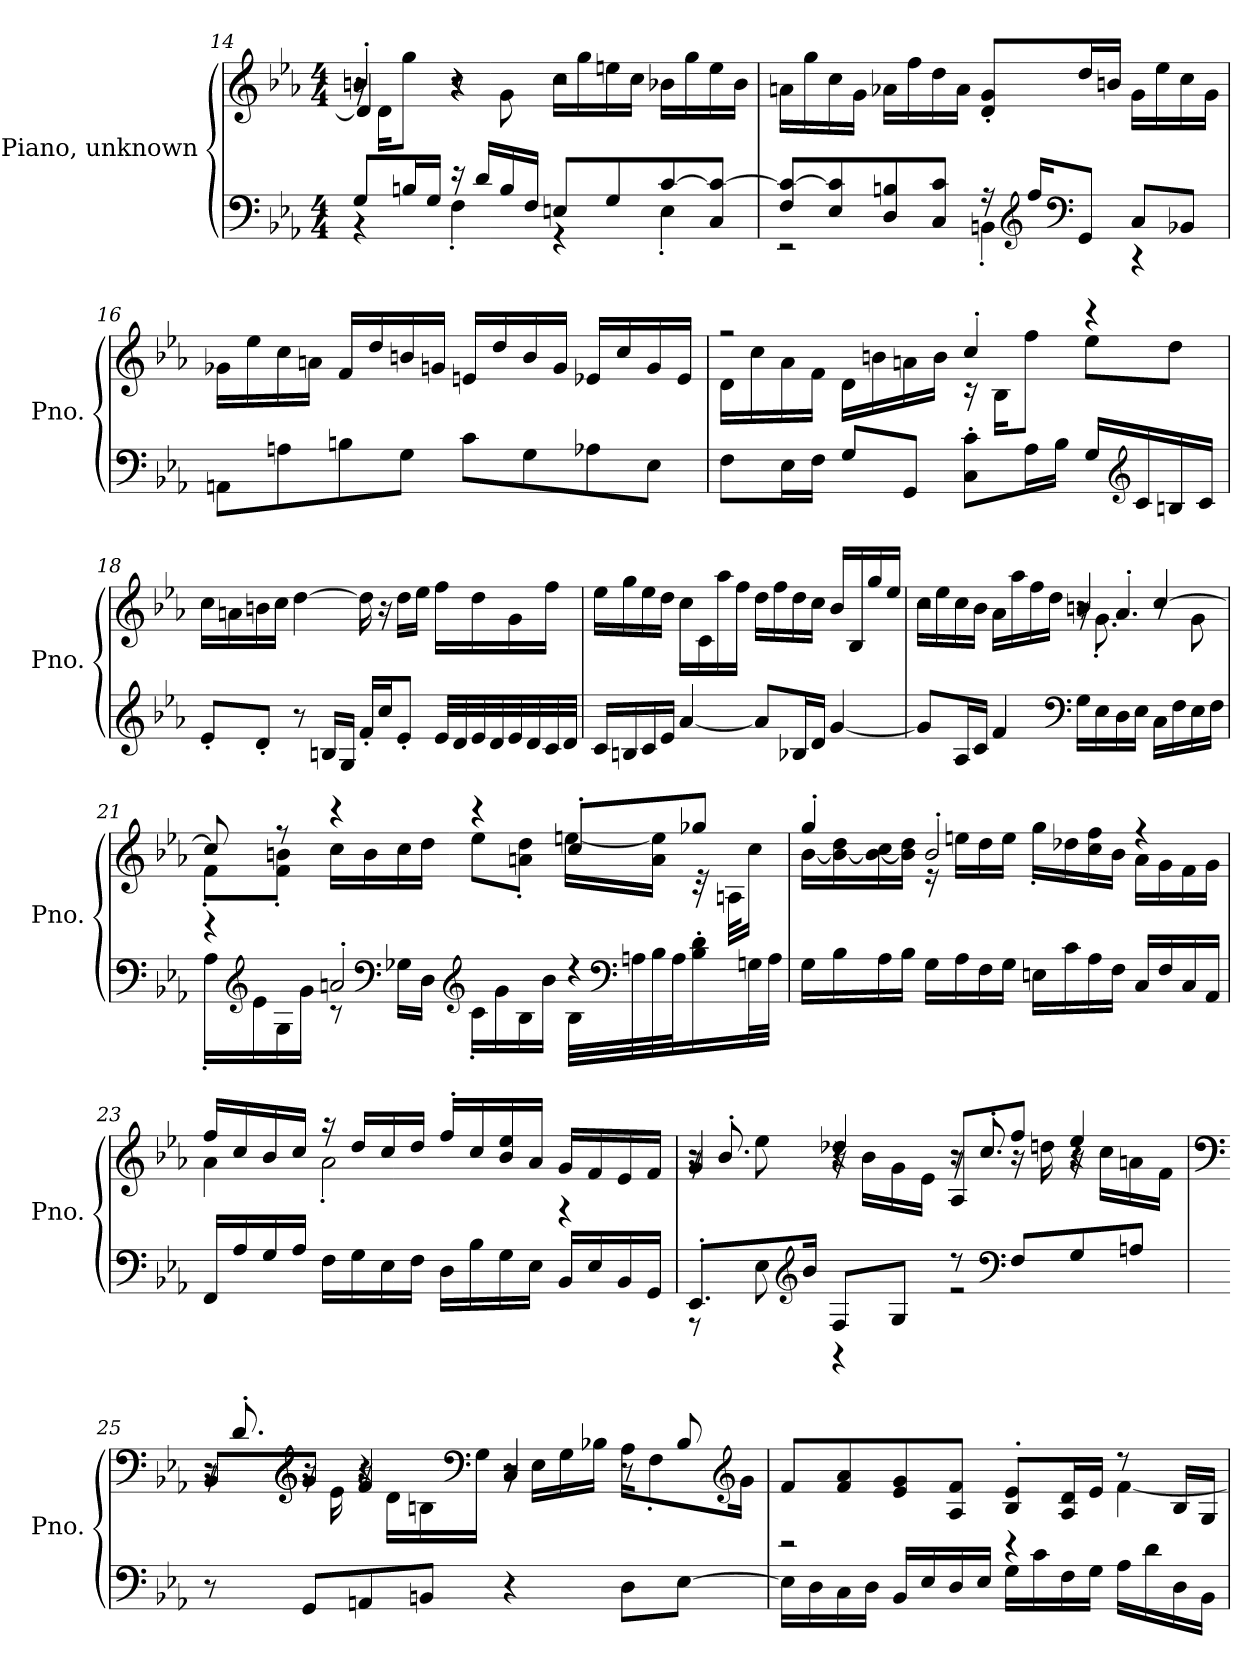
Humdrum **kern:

**kern	**kern
*part1	*part1
*staff2	*staff1
*I"Piano, unknown	*
*I'Pno.	*
*clefF4	*clefG2
*k[b-e-a-]	*k[b-e-a-]
*M4/4	*M4/4
=14	=14
*^	*^
*	*	*	*^
8G/L	4r	4bn'/	16r	4d/]
.	.	.	16d\KL	.
16Bn/L	.	.	8gg\J	.
16G/JJ	.	.	.	.
16r	4F'\	4r	8r	4r
16d/LL	.	.	.	.
16B/	.	.	8g\	.
16F/JJ	.	.	.	.
8En/L	4r	2r	16cc\LL	2r
.	.	.	16gg\	.
8G/	.	.	16een\	.
.	.	.	16cc\JJ	.
[8c/	4E'\	.	16b-X\LL	.
.	.	.	16gg\	.
8C/ 8c/_J	.	.	16ee\	.
.	.	.	16b-\JJ	.
*	*	*v	*v	*v
!!LO:LB:g=z
=15	=15	=15
8F/ 8c/_L	2r	16an\LL
.	.	16gg\
8E-/ 8c/]	.	16cc\
.	.	16g\JJ
8D/ 8Bn/	.	16a-X\LL
.	.	16ff\
8C/ 8c/J	.	16dd\
.	.	16a-\JJ
16r	4BBn'\	8d/' 8g/'L
*clefG2	*	*
16ff/KL	.	.
*clefF4	*	*
8GG/J	.	16dd/L
.	.	16bn/JJ
8C/L	4r	16g\LL
.	.	16ee-\
8BB-X/J	.	16cc\
.	.	16g\JJ
*v	*v	*
=16	=16
8AAn\L	16g-X\LL
.	16ee-\
8An\	16cc\
.	16an\JJ
8Bn\	16f/LL
.	16dd/
8G\J	16bn/
.	16gn/JJ
8c\L	16en/LL
.	16dd/
8G\	16b/
.	16g/JJ
8A-X\	16e-X/LL
.	16cc/
8E-\J	16g/
.	16e-/JJ
!!LO:LB:g=z
=17	=17
*	*^
8F\L	2r	16d\LL
.	.	16cc\
16E-\L	.	16a-\
16F\JJ	.	16f\JJ
8G/L	.	16d\LL
.	.	16bn\
8GG/J	.	16an\
.	.	16b\JJ
8C\' 8c\'L	4cc'/	16r
.	.	16B-\KL
16A-\L	.	8ff\J
16B-\JJ	.	.
16G/LL	4r	8ee-\L
*clefG2	*	*
16c/	.	.
16Bn/	.	8dd\J
16c/JJ	.	.
*	*v	*v
=18	=18
8e-'/L	16cc\LL
.	16an\
8d'/J	16bn\
.	16cc\JJ
8r	[4dd\
16Bn/LL	.
16G/JJ	.
16f'/LL	16dd\]
16cc/J	16r
8e-'/J	16dd\LL
.	16ee-\JJ
32e-/LLL	16ff\LL
32d/	.
32e-/	16dd\
32d/	.
32e-/	16g\
32d/	.
32c/	16ff\JJ
32d/JJJ	.
!!LO:LB:g=z
=19	=19
16c/LL	16ee-\LL
16Bn/	16gg\
16c/	16ee-\
16e-/JJ	16dd\JJ
[4a-/	16cc\LL
.	16c\
.	16aa-\
.	16ff\JJ
8a-/L]	16dd\LL
.	16ff\
16B-X/L	16dd\
16d/JJ	16cc\JJ
[4g/	16b-/LL
.	16B-/
.	16gg/
.	16ee-/JJ
=20	=20
*	*^
*	*	*^
8g/L]	2r	16cc\LL	2r
.	.	16ee-\	.
16A-/L	.	16cc\	.
16c/JJ	.	16b-\JJ	.
4f/	.	16a-\LL	.
.	.	16aa-\	.
.	.	16ff\	.
.	.	16dd\JJ	.
*clefF4	*	*	*
16G\LL	4bn/	16r	8r
16E-\	.	8.g'\	.
16D\	.	.	4.a-'/
16E-\JJ	.	.	.
16C\LL	[4cc/	8r	.
16F\	.	.	.
16E-\	.	8g\	.
16F\JJ	.	.	.
*	*	*v	*v
!!LO:LB:g=z
=21	=21	=21
*^	*	*
4r	16A-'\LL	8cc/]	8f'\L
*clefG2	*	*	*
.	16e-\	.	.
.	16G\	8r	8f\' 8bn\'J
.	16g\JJ	.	.
2an'/	8r	4r	16cc\LL
.	.	.	16b\
*clefF4	*	*	*
.	16G-X\LL	.	16cc\
.	16D\JJ	.	16dd\JJ
*clefG2	*	*	*
.	16c'\LL	4r	8ee-\L
.	16g\	.	.
.	16B-\	.	8an\' 8dd\'J
.	16b-\JJ	.	.
4r	32B-\LLL	8cc'/L	[16een\LL
*clefF4	*	*	*
.	32An\	.	.
.	32B-\	.	16a\ 16ee\]JJ
.	32A\J	.	.
.	16B-\' 16d\'	8gg-X/J	32r
.	.	.	32An\KLL
.	32Gn\L	.	16cc\JJ
.	32A\JJJ	.	.
*v	*v	*	*
!!LO:LB:g=z	!!
=22	=22	=22
16G\LL	4gg'/	[16b-\LL
16B-\	.	16b-\_ 16dd\
16A-\	.	16b-\_ 16cc\
16B-\JJ	.	16b-\] 16dd\JJ
16G\LL	2b-'/	16r
16A-\	.	16een\LL
16F\	.	16dd\
16G\JJ	.	16ee\JJ
16En\LL	.	16gg'\LL
16c\	.	16dd-X\
16A-\	.	16cc\ 16ff\
16F\JJ	.	16b-\JJ
16C/LL	4r	16a-\LL
16F/	.	16g\
16C/	.	16f\
16AA-/JJ	.	16g\JJ
=23	=23	=23
16FF/LL	16ff/LL	4a-\
16A-/	16cc/	.
16G/	16b-/	.
16A-/JJ	16cc/JJ	.
16F\LL	16r	2a-'\
16G\	16dd/LL	.
16E-\	16cc/	.
16F\JJ	16dd/JJ	.
16D\LL	16ff'/LL	.
16B-\	16cc/	.
16G\	16b-/ 16ee-/	.
16E-\JJ	16a-/JJ	.
16BB-/LL	16g/LL	4r
16E-/	16f/	.
16BB-/	16e-/	.
16GG/JJ	16f/JJ	.
!!LO:PB:g=z
=24	=24	=24
*^	*	*^
8.EE-'/L	8r	16r	8r	4g/
.	.	8.b-'/	.	.
.	8E-\	.	8ee-\	.
*clefG2	*	*	*	*
16b-/Jk	.	.	.	.
8F/L	4r	4dd-X/	16r	4r
.	.	.	16b-\LL	.
8G/J	.	.	16g\	.
.	.	.	16e-\JJ	.
8r	2r	16r	8r	8A-/L
.	.	8.cc'/	.	.
*clefF4	*	*	*	*
8F/L	.	.	16r	8ff/J
.	.	.	16ddn\	.
8G/	.	4r	16r	4ee-/
.	.	.	16cc\LL	.
8An/J	.	.	16an\	.
.	.	.	16f\JJ	.
*v	*v	*	*	*
!!LO:LB:g=z	!!	!!
=25	=25	=25	=25
*	*clefF4	*	*
8r	16r	8r	8BB-/L
.	8.d'/	.	.
*	*clefG2	*	*
8GG/L	.	16r	8g/J
.	.	16e-\	.
8AAn/	4r	16r	4f/
.	.	16d\LL	.
8BBn/J	.	16Bn\	.
*	*clefF4	*	*
.	.	16G\JJ	.
4r	2r	16r	4C/
.	.	16E-\LL	.
.	.	16G\	.
.	.	16B-X\JJ	.
8D\L	.	16A-\KL	8r
.	.	8F'\	.
[8E-\J	.	.	8B-/
*	*clefG2	*	*
.	.	16g\Jk	.
*	*	*v	*v
=26	=26	=26
16E-\LL]	8f/L	2r
16D\	.	.
16C\	8f/ 8a-/	.
16D\JJ	.	.
16BB-/LL	8e-/ 8g/	.
16E-/	.	.
16D/	8A-/ 8f/J	.
16E-/JJ	.	.
16G\LL	8B-/' 8e-/'L	4r
16c\	.	.
16F\	16A-/ 16d/L	.
16G\JJ	16e-/JJ	.
16A-\LL	8r	[4f\
16d\	.	.
16D\	16B-/LL	.
16BB-\JJ	16G/JJ	.
*	*v	*v
=	=
*-	*-
